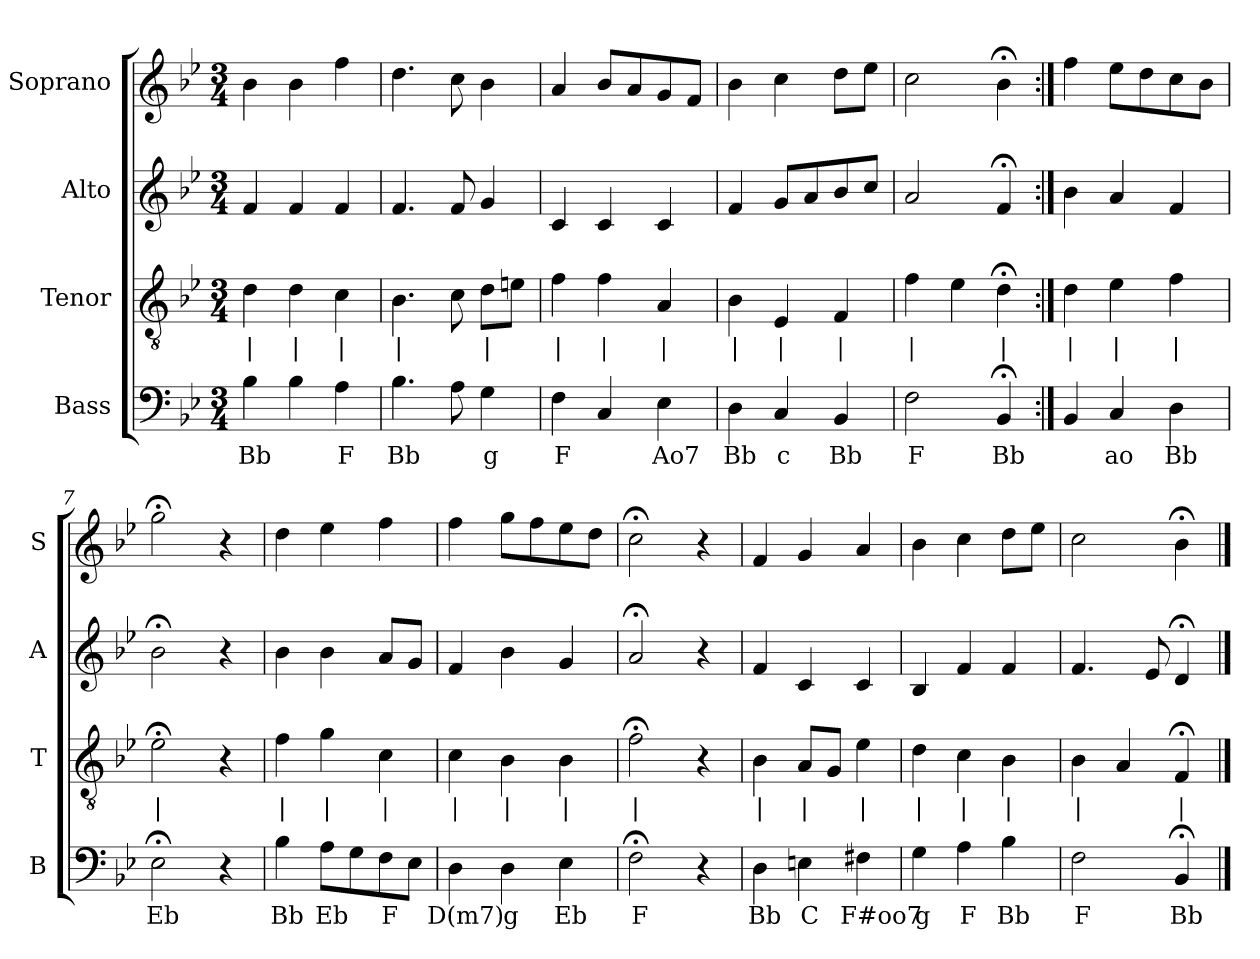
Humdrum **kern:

**kern	**text	**kern	**text	**kern	**kern
*part4	*part4	*part3	*part3	*part2	*part1
*staff4	*staff4	*staff3	*staff3	*staff2	*staff1
*I"Bass	*	*I"Tenor	*	*I"Alto	*I"Soprano
*I'B	*	*I'T	*	*I'A	*I'S
*clefF4	*	*clefGv2	*	*clefG2	*clefG2
*k[b-e-]	*	*k[b-e-]	*	*k[b-e-]	*k[b-e-]
*B-:	*	*B-:	*	*B-:	*B-:
*M3/4	*	*M3/4	*	*M3/4	*M3/4
*MM100	*	*MM100	*	*MM100	*MM100
=1	=1	=1	=1	=1	=1
4B-	Bb	4d	|	4f	4b-
4B-	.	4d	|	4f	4b-
4A	F	4c	|	4f	4ff
=2	=2	=2	=2	=2	=2
4.B-	Bb	4.B-	|	4.f	4.dd
8A	.	8c	.	8f	8cc
4G	g	8dL	|	4g	4b-
.	.	8enJ	.	.	.
=3	=3	=3	=3	=3	=3
4F	F	4f	|	4c	4a
4C	.	4f	|	4c	8b-L
.	.	.	.	.	8a
4E-	Ao7	4A	|	4c	8g
.	.	.	.	.	8fJ
=4	=4	=4	=4	=4	=4
4D	Bb	4B-	|	4f	4b-
4C	c	4E-	|	8gL	4cc
.	.	.	.	8a	.
4BB-	Bb	4F	|	8b-	8ddL
.	.	.	.	8ccJ	8ee-J
=5	=5	=5	=5	=5	=5
2F	F	4f	|	2a	2cc
.	.	4e-	.	.	.
4BB-;<	Bb	4d;<	|	4f;<	4b-;<
=6:|!	=6:|!	=6:|!	=6:|!	=6:|!	=6:|!
4BB-	.	4d	|	4b-	4ff
4C	ao	4e-	|	4a	8ee-L
.	.	.	.	.	8dd
4D	Bb	4f	|	4f	8cc
.	.	.	.	.	8b-J
=7	=7	=7	=7	=7	=7
2E-;<	Eb	2e-;<	|	2b-;<	2gg;<
4r	.	4r	.	4r	4r
=8	=8	=8	=8	=8	=8
4B-	Bb	4f	|	4b-	4dd
8AL	Eb	4g	|	4b-	4ee-
8G	.	.	.	.	.
8F	F	4c	|	8aL	4ff
8E-J	.	.	.	8gJ	.
=9	=9	=9	=9	=9	=9
4D	D(m7)	4c	|	4f	4ff
4D	g	4B-	|	4b-	8ggL
.	.	.	.	.	8ff
4E-	Eb	4B-	|	4g	8ee-
.	.	.	.	.	8ddJ
=10	=10	=10	=10	=10	=10
2F;<	F	2f;<	|	2a;<	2cc;<
4r	.	4r	.	4r	4r
=11	=11	=11	=11	=11	=11
4D	Bb	4B-	|	4f	4f
4En	C	8AL	|	4c	4g
.	.	8GJ	.	.	.
4F#X	F#oo7	4e-	|	4c	4a
=12	=12	=12	=12	=12	=12
4G	g	4d	|	4B-	4b-
4A	F	4c	|	4f	4cc
4B-	Bb	4B-	|	4f	8ddL
.	.	.	.	.	8ee-J
=13	=13	=13	=13	=13	=13
2F	F	4B-	|	4.f	2cc
.	.	4A	.	.	.
.	.	.	.	8e-	.
4BB-;<	Bb	4F;<	|	4d;<	4b-;<
==	==	==	==	==	==
*-	*-	*-	*-	*-	*-
